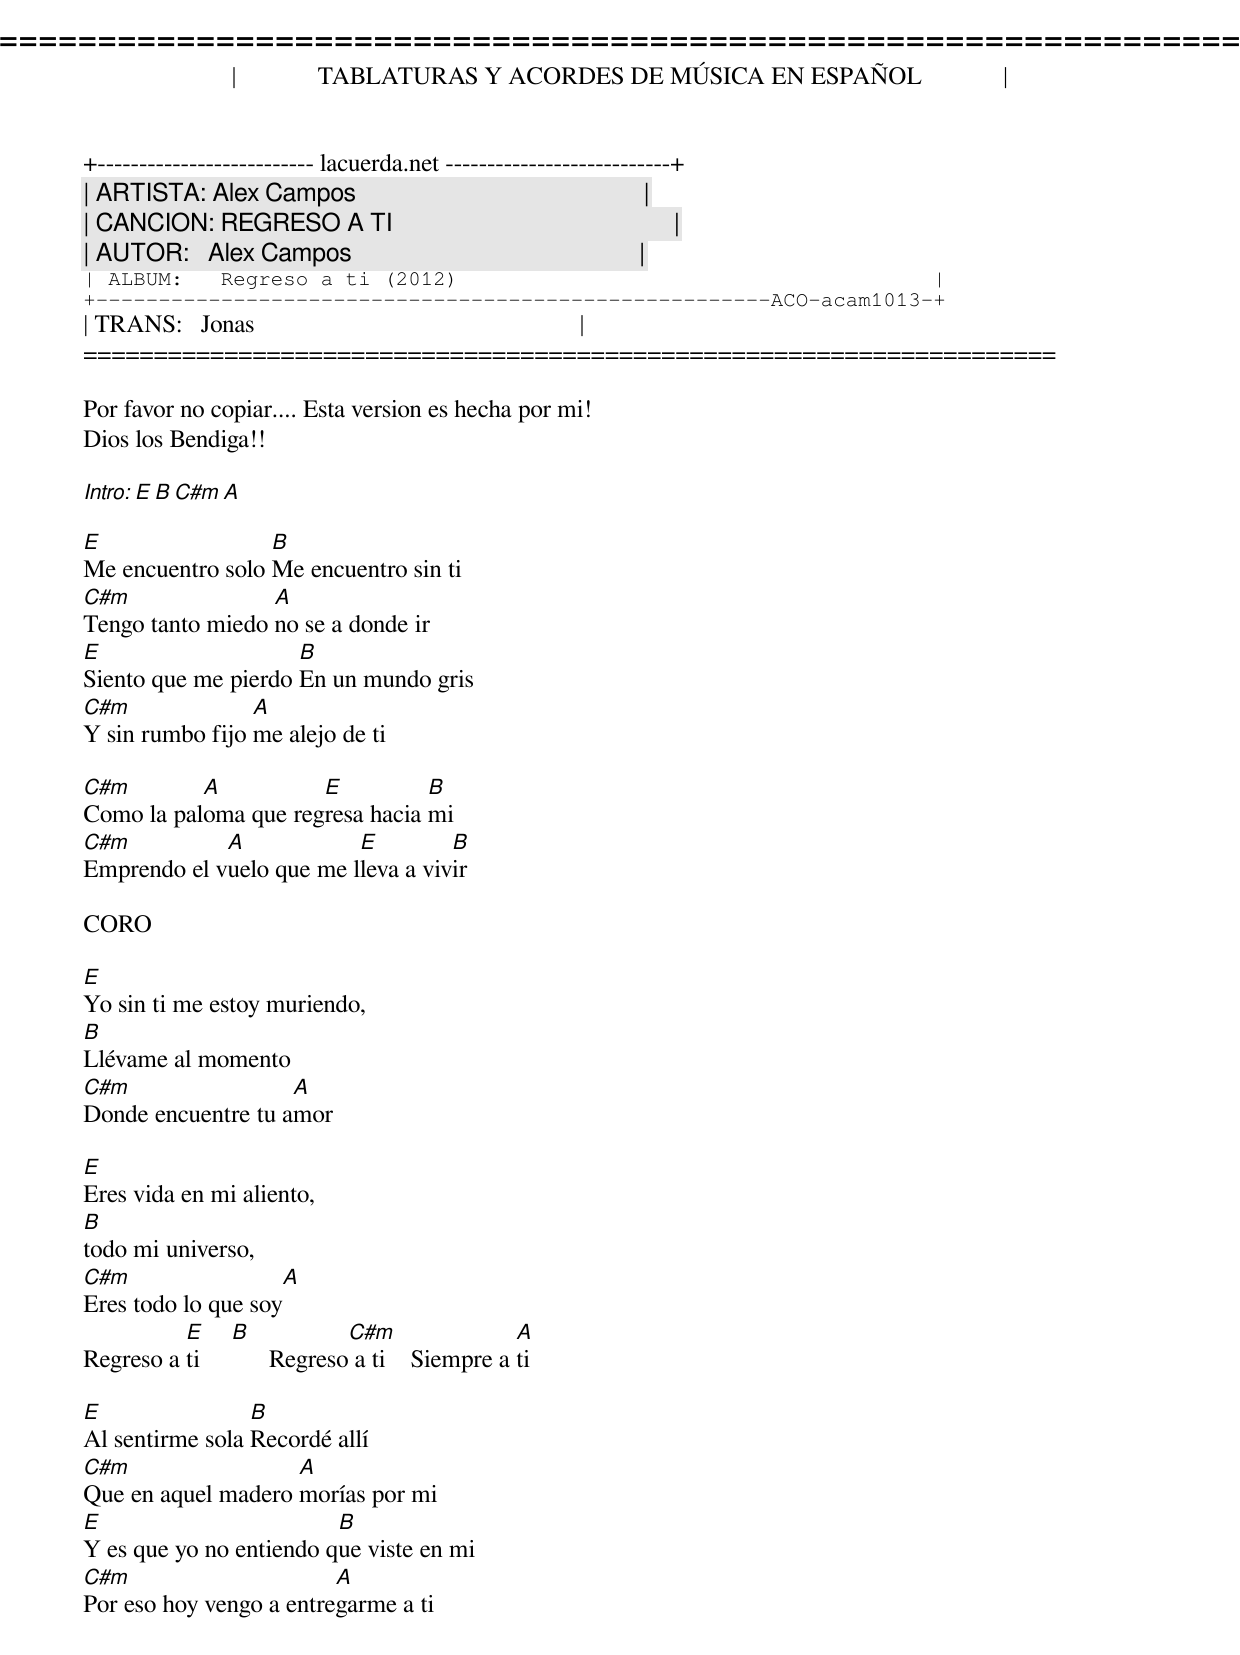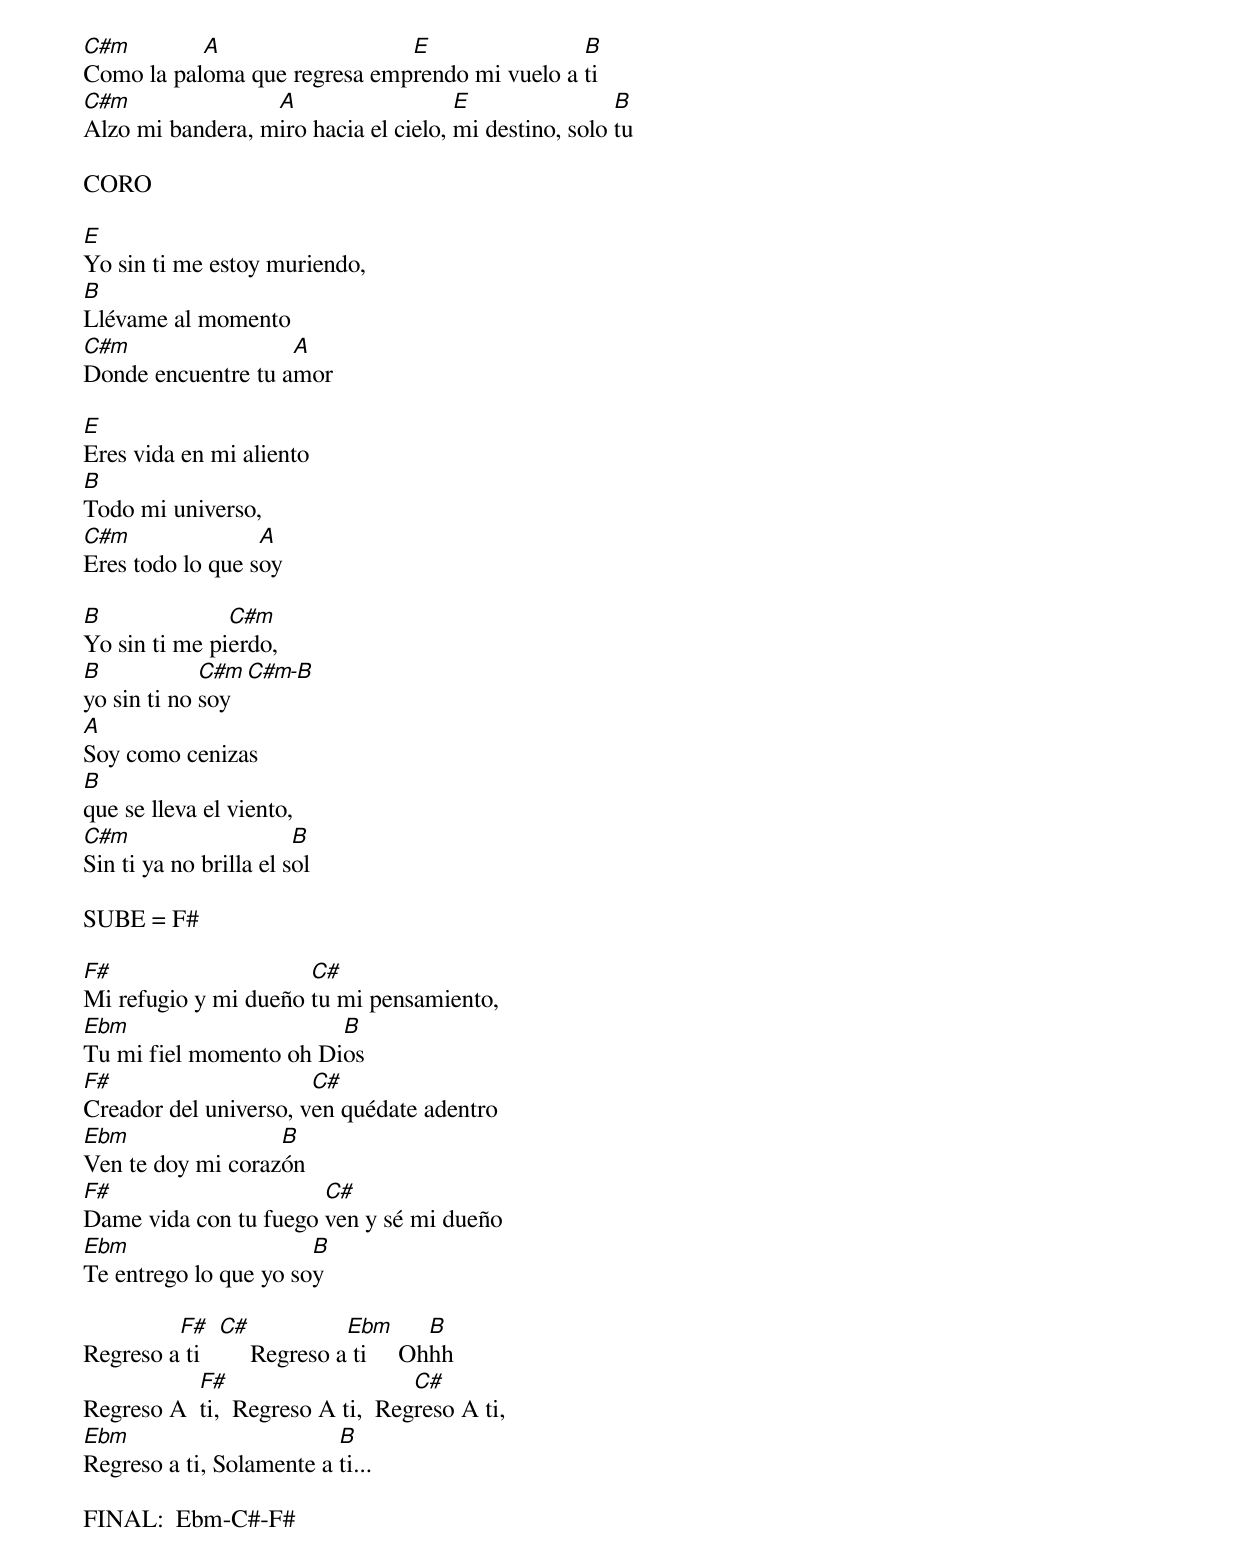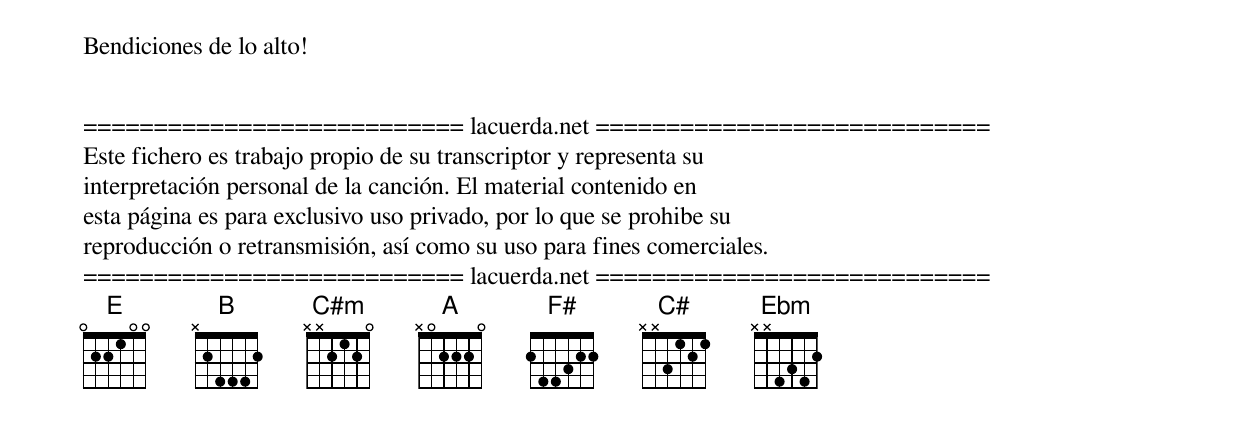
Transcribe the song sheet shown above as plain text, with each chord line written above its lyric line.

=====================================================================
|             TABLATURAS Y ACORDES DE MÚSICA EN ESPAÑOL             |
+-------------------------- lacuerda.net ---------------------------+
| ARTISTA: Alex Campos                                              |
| CANCION: REGRESO A TI                                             |
| AUTOR:   Alex Campos                                              |
| ALBUM:   Regreso a ti (2012)                                      |
+------------------------------------------------------ACO-acam1013-+
| TRANS:   Jonas                                                    |
=====================================================================

Por favor no copiar.... Esta version es hecha por mi!
Dios los Bendiga!!

Intro: E  B  C#m A

E                 B
Me encuentro solo Me encuentro sin ti
C#m               A
Tengo tanto miedo no se a donde ir
E                    B
Siento que me pierdo En un mundo gris
C#m              A
Y sin rumbo fijo me alejo de ti

C#m        A          E          B
Como la paloma que regresa hacia mi
C#m          A            E         B
Emprendo el vuelo que me lleva a vivir

CORO

E
Yo sin ti me estoy muriendo,
B
Llévame al momento
C#m                 A
Donde encuentre tu amor

E
Eres vida en mi aliento,
B
todo mi universo,
C#m                   A
Eres todo lo que soy
          E      B            C#m                A
Regreso a ti           Regreso a ti    Siempre a ti

E                B
Al sentirme sola Recordé allí
C#m                 A
Que en aquel madero morías por mi
E                        B
Y es que yo no entiendo que viste en mi
C#m                      A
Por eso hoy vengo a entregarme a ti

C#m        A                  E                B
Como la paloma que regresa emprendo mi vuelo a ti
C#m               A                   E                B
Alzo mi bandera, miro hacia el cielo, mi destino, solo tu

CORO

E
Yo sin ti me estoy muriendo,
B
Llévame al momento
C#m                 A
Donde encuentre tu amor

E
Eres vida en mi aliento
B
Todo mi universo,
C#m               A
Eres todo lo que soy

B              C#m
Yo sin ti me pierdo,
B            C#m    C#m-B
yo sin ti no soy
A
Soy como cenizas
B
que se lleva el viento,
C#m                     B
Sin ti ya no brilla el sol

SUBE = F#

F#                    C#
Mi refugio y mi dueño tu mi pensamiento,
Ebm                     B
Tu mi fiel momento oh Dios
F#                     C#
Creador del universo, ven quédate adentro
Ebm                B
Ven te doy mi corazón
F#                     C#
Dame vida con tu fuego ven y sé mi dueño
Ebm                    B
Te entrego lo que yo soy

         F#    C#            Ebm       B
Regreso a ti        Regreso a ti     Ohhh
           F#                     C#
Regreso A  ti,  Regreso A ti,  Regreso A ti,
Ebm                       B
Regreso a ti, Solamente a ti...

FINAL:  Ebm-C#-F#

Bendiciones de lo alto!


=========================== lacuerda.net ============================
Este fichero es trabajo propio de su transcriptor y representa su
interpretación personal de la canción. El material contenido en
esta página es para exclusivo uso privado, por lo que se prohibe su
reproducción o retransmisión, así como su uso para fines comerciales.
=========================== lacuerda.net ============================
